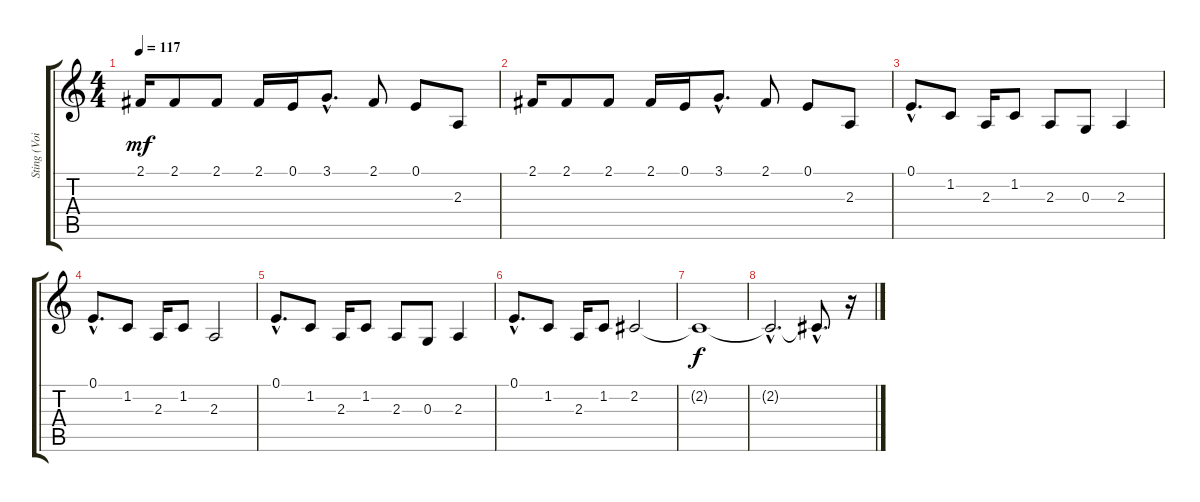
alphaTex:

\track ("Sting (Voix)" "Sting (Voi") {instrument lead3calliope}
\staff {score tabs}
\tuning (E4 B3 G3 D3 A2 E2) {hide}
\ts (4 4)
\tempo 117
\clef g2
\ks c
2.1.16{dy mf} 2.1.8 2.1.8 2.1.16 0.1.16 3.1{hac}.8{d} 2.1.8 0.1.8 2.3.8 |
2.1.16 2.1.8 2.1.8 2.1.16 0.1.16 3.1{hac}.8{d} 2.1.8 0.1.8 2.3.8 |
0.1{hac}.8{d} 1.2.8 2.3.16 1.2.8 2.3.8 0.3.8 2.3.4 |
0.1{hac}.8{d} 1.2.8 2.3.16 1.2.8 2.3.2 |
0.1{hac}.8{d} 1.2.8 2.3.16 1.2.8 2.3.8 0.3.8 2.3.4 |
0.1{hac}.8{d} 1.2.8 2.3.16 1.2.8 2.2.2 |
2.2{t}.1{dy f} |
2.2{hac t}.2{d} 2.2{hac t}.8{d} r.16
